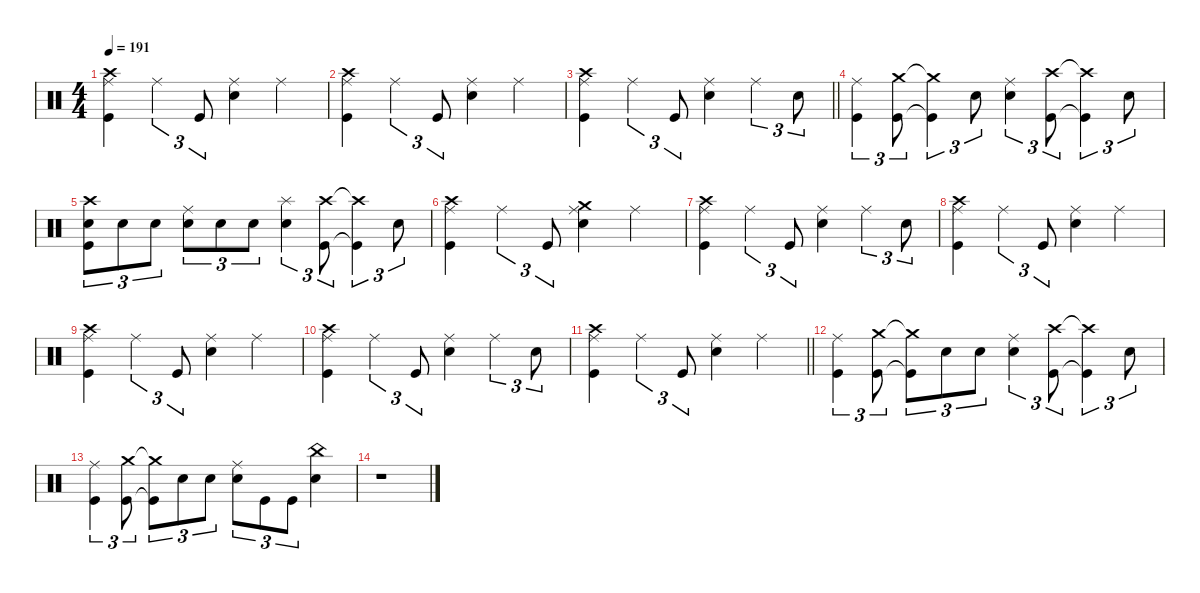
\defaultSystemsLayout 4
\hideDynamics
\bracketExtendMode nobrackets
\singleTrackTrackNamePolicy hidden
\multiTrackTrackNamePolicy hidden
\firstSystemTrackNameMode fullname
\firstSystemTrackNameOrientation horizontal
\otherSystemsTrackNameOrientation horizontal
\track ("Drumkit" "drm.") {solo instrument percussion}
\staff {score}
\articulation defaults
\ts (4 4)
\tempo 191
\clef neutral
\ks c
("Kick (hit)" "Crash high (hit)" "Ride (middle)").4{dy f beam Down} "Ride (middle)".4{tu (3 2) dy mp beam Down} "Kick (hit)".8{tu (3 2) dy f beam Up} ("Snare (hit) 2" "Ride (middle)").4{beam Down} "Ride (middle)".4{dy mp beam Down} |
("Kick (hit)" "Crash high (hit)" "Ride (middle)").4{dy f beam Down} "Ride (middle)".4{tu (3 2) dy mp beam Down} "Kick (hit)".8{tu (3 2) dy f beam Up} ("Snare (hit) 2" "Ride (middle)").4{beam Down} "Ride (middle)".4{dy mp beam Down} |
\barLineRight lightlight
("Kick (hit)" "Crash high (hit)" "Ride (middle)").4{dy f beam Down} "Ride (middle)".4{tu (3 2) dy mp beam Down} "Kick (hit)".8{tu (3 2) dy f beam Up} ("Snare (hit) 2" "Ride (middle)").4{beam Down} "Ride (middle)".4{tu (3 2) dy mp beam Down} "Snare (hit) 2".8{tu (3 2) dy f beam Down} |
("Kick (hit)" "Ride (middle)").4{tu (3 2) beam Down} ("Kick (hit)" "Crash medium (hit)").8{tu (3 2) beam Down} ("Kick (hit)"{t} "Crash medium (hit)"{t}).4{tu (3 2) beam Down} "Snare (hit) 2".8{tu (3 2) beam Down} ("Snare (hit) 2" "Ride (middle)").4{tu (3 2) beam Down} ("Kick (hit)" "Crash high (hit)").8{tu (3 2) beam Down} ("Kick (hit)"{t} "Crash high (hit)"{t}).4{tu (3 2) beam Down} "Snare (hit) 2".8{tu (3 2) beam Down} |
("Kick (hit)" "Crash high (hit)" "Snare (hit) 2").8{tu (3 2) beam Down} "Snare (hit) 2".8{tu (3 2) beam Down} "Snare (hit) 2".8{tu (3 2) beam Down} ("Ride (middle)" "Snare (hit) 2").8{tu (3 2) dy mp beam Down} "Snare (hit) 2".8{tu (3 2) dy f beam Down} "Snare (hit) 2".8{tu (3 2) beam Down} ("Snare (hit) 2" "Splash (hit)").4{tu (3 2) beam Down} ("Kick (hit)" "Crash high (hit)").8{tu (3 2) beam Down} ("Kick (hit)"{t} "Crash high (hit)"{t}).4{tu (3 2) beam Down} "Snare (hit) 2".8{tu (3 2) beam Down} |
("Kick (hit)" "Crash high (hit)" "Ride (middle)").4{beam Down} "Ride (middle)".4{tu (3 2) dy mp beam Down} "Kick (hit)".8{tu (3 2) dy f beam Up} ("Snare (hit) 2" "Ride (middle)" "Crash medium (hit)").4{beam Down} "Ride (middle)".4{dy mp beam Down} |
("Kick (hit)" "Crash high (hit)" "Ride (middle)").4{dy f beam Down} "Ride (middle)".4{tu (3 2) dy mp beam Down} "Kick (hit)".8{tu (3 2) dy f beam Up} ("Snare (hit) 2" "Ride (middle)").4{beam Down} "Ride (middle)".4{tu (3 2) dy mp beam Down} "Snare (hit) 2".8{tu (3 2) dy f beam Down} |
("Kick (hit)" "Crash high (hit)" "Ride (middle)").4{beam Down} "Ride (middle)".4{tu (3 2) dy mp beam Down} "Kick (hit)".8{tu (3 2) dy f beam Up} ("Snare (hit) 2" "Ride (middle)").4{beam Down} "Ride (middle)".4{dy mp beam Down} |
("Kick (hit)" "Crash high (hit)" "Ride (middle)").4{dy f beam Down} "Ride (middle)".4{tu (3 2) dy mp beam Down} "Kick (hit)".8{tu (3 2) dy f beam Up} ("Snare (hit) 2" "Ride (middle)").4{beam Down} "Ride (middle)".4{dy mp beam Down} |
("Kick (hit)" "Crash high (hit)" "Ride (middle)").4{dy f beam Down} "Ride (middle)".4{tu (3 2) dy mp beam Down} "Kick (hit)".8{tu (3 2) dy f beam Up} ("Snare (hit) 2" "Ride (middle)").4{beam Down} "Ride (middle)".4{tu (3 2) dy mp beam Down} "Snare (hit) 2".8{tu (3 2) dy f beam Down} |
\barLineRight lightlight
("Kick (hit)" "Crash high (hit)" "Ride (middle)").4{beam Down} "Ride (middle)".4{tu (3 2) dy mp beam Down} "Kick (hit)".8{tu (3 2) dy f beam Up} ("Snare (hit) 2" "Ride (middle)").4{beam Down} "Ride (middle)".4{dy mp beam Down} |
("Kick (hit)" "Ride (middle)").4{tu (3 2) dy f beam Down} ("Kick (hit)" "Crash medium (hit)").8{tu (3 2) beam Down} ("Kick (hit)"{t} "Crash medium (hit)"{t}).8{tu (3 2) beam Down} "Snare (hit) 2".8{tu (3 2) beam Down} "Snare (hit) 2".8{tu (3 2) beam Down} ("Snare (hit) 2" "Ride (middle)").4{tu (3 2) beam Down} ("Kick (hit)" "Crash high (hit)").8{tu (3 2) beam Down} ("Kick (hit)"{t} "Crash high (hit)"{t}).4{tu (3 2) beam Down} "Snare (hit) 2".8{tu (3 2) beam Down} |
("Kick (hit)" "Ride (middle)").4{tu (3 2) beam Down} ("Kick (hit)" "Crash medium (hit)").8{tu (3 2) beam Down} ("Kick (hit)"{t} "Crash medium (hit)"{t}).8{tu (3 2) beam Down} "Snare (hit) 2".8{tu (3 2) beam Down} "Snare (hit) 2".8{tu (3 2) beam Down} ("Snare (hit) 2" "Ride (middle)").8{tu (3 2) beam Down} "Kick (hit)".8{tu (3 2) beam Down} "Kick (hit)".8{tu (3 2) beam Down} ("Snare (hit) 2" "China (hit)").4{dy ff beam Down} |
r.1{beam Down}
